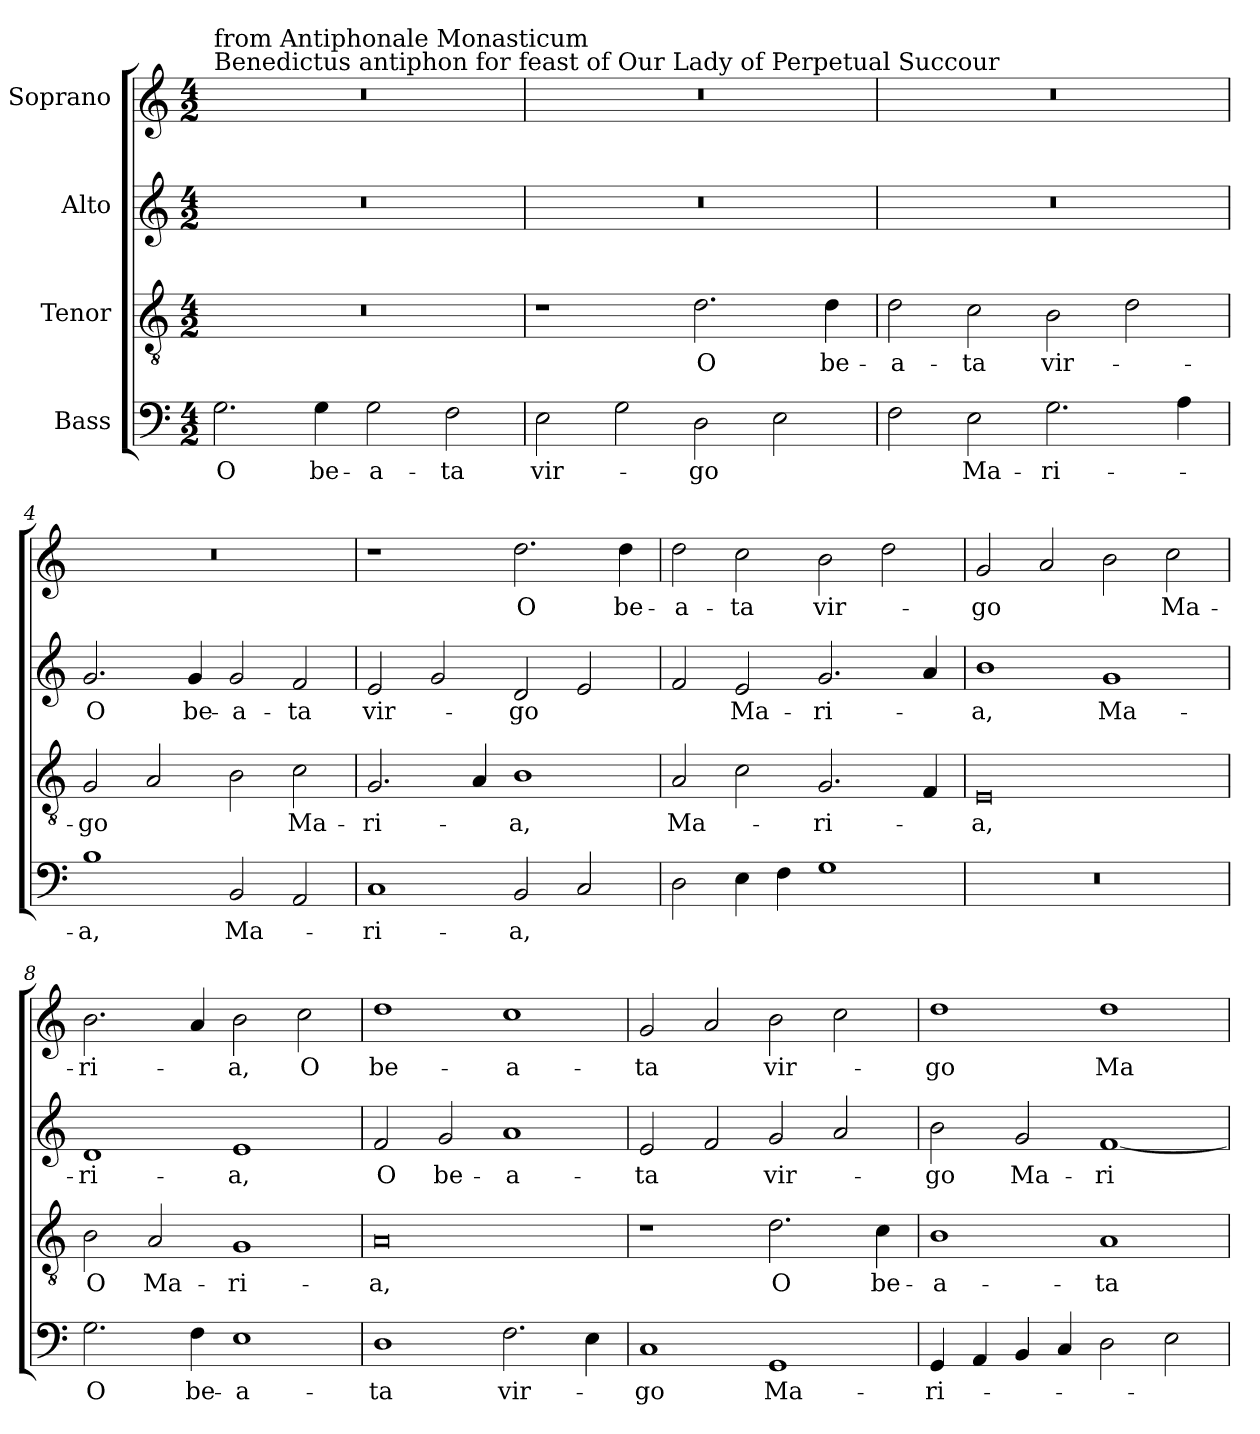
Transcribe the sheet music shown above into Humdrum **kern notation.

**kern	**text	**kern	**text	**kern	**text	**kern	**text
*part4	*part4	*part3	*part3	*part2	*part2	*part1	*part1
*staff4	*staff4	*staff3	*staff3	*staff2	*staff2	*staff1	*staff1
*I"Bass	*	*I"Tenor	*	*I"Alto	*	*I"Soprano	*
*clefF4	*	*clefGv2	*	*clefG2	*	*clefG2	*
*k[]	*	*k[]	*	*k[]	*	*k[]	*
*C:	*	*C:	*	*C:	*	*C:	*
*M4/2	*	*M4/2	*	*M4/2	*	*M4/2	*
=1	=1	=1	=1	=1	=1	=1	=1
!	!	!	!	!	!	!LO:TX:a:t=from Antiphonale Monasticum\nBenedictus antiphon for feast of Our Lady of Perpetual Succour	!
!	!LO:LY:b	!	!	!	!	!	!
2.G\	O	0r	.	0r	.	0r	.
!	!LO:LY:b	!	!	!	!	!	!
4G\	be-	.	.	.	.	.	.
!	!LO:LY:b	!	!	!	!	!	!
2G\	-a-	.	.	.	.	.	.
!	!LO:LY:b	!	!	!	!	!	!
2F\	-ta	.	.	.	.	.	.
=2	=2	=2	=2	=2	=2	=2	=2
!	!LO:LY:b	!	!	!	!	!	!
2E\	vir-	1r	.	0r	.	0r	.
2G\	.	.	.	.	.	.	.
!	!LO:LY:b	!	!LO:LY:b	!	!	!	!
2D\	-go	2.d\	O	.	.	.	.
2E\	.	.	.	.	.	.	.
!	!	!	!LO:LY:b	!	!	!	!
.	.	4d\	be-	.	.	.	.
=3	=3	=3	=3	=3	=3	=3	=3
!	!	!	!LO:LY:b	!	!	!	!
2F\	.	2d\	-a-	0r	.	0r	.
!	!LO:LY:b	!	!LO:LY:b	!	!	!	!
2E\	Ma-	2c\	-ta	.	.	.	.
!	!LO:LY:b	!	!LO:LY:b	!	!	!	!
2.G\	-ri-	2B\	vir-	.	.	.	.
.	.	2d\	.	.	.	.	.
4A\	.	.	.	.	.	.	.
=4	=4	=4	=4	=4	=4	=4	=4
!	!LO:LY:b	!	!LO:LY:b	!	!LO:LY:b	!	!
1B	-a,	2G/	-go	2.g/	O	0r	.
.	.	2A/	.	.	.	.	.
!	!	!	!	!	!LO:LY:b	!	!
.	.	.	.	4g/	be-	.	.
!	!LO:LY:b	!	!	!	!LO:LY:b	!	!
2BB/	Ma-	2B\	.	2g/	-a-	.	.
!	!	!	!LO:LY:b	!	!LO:LY:b	!	!
2AA/	.	2c\	Ma-	2f/	-ta	.	.
=5	=5	=5	=5	=5	=5	=5	=5
!	!LO:LY:b	!	!LO:LY:b	!	!LO:LY:b	!	!
1C	-ri-	2.G/	-ri-	2e/	vir-	1r	.
.	.	.	.	2g/	.	.	.
.	.	4A/	.	.	.	.	.
!	!LO:LY:b	!	!LO:LY:b	!	!LO:LY:b	!	!LO:LY:b
2BB/	-a,	1B	-a,	2d/	-go	2.dd\	O
2C/	.	.	.	2e/	.	.	.
!	!	!	!	!	!	!	!LO:LY:b
.	.	.	.	.	.	4dd\	be-
=6	=6	=6	=6	=6	=6	=6	=6
!	!	!	!LO:LY:b	!	!	!	!LO:LY:b
2D\	.	2A/	Ma-	2f/	.	2dd\	-a-
!	!	!	!	!	!LO:LY:b	!	!LO:LY:b
4E\	.	2c\	.	2e/	Ma-	2cc\	-ta
4F\	.	.	.	.	.	.	.
!	!	!	!LO:LY:b	!	!LO:LY:b	!	!LO:LY:b
1G	.	2.G/	-ri-	2.g/	-ri-	2b\	vir-
.	.	.	.	.	.	2dd\	.
.	.	4F/	.	4a/	.	.	.
!!LO:LB:g=z
=7	=7	=7	=7	=7	=7	=7	=7
!	!	!	!LO:LY:b	!	!LO:LY:b	!	!LO:LY:b
0r	.	0E	-a,	1b	-a,	2g/	-go
.	.	.	.	.	.	2a/	.
!	!	!	!	!	!LO:LY:b	!	!
.	.	.	.	1g	Ma-	2b\	.
!	!	!	!	!	!	!	!LO:LY:b
.	.	.	.	.	.	2cc\	Ma-
=8	=8	=8	=8	=8	=8	=8	=8
!	!LO:LY:b	!	!LO:LY:b	!	!LO:LY:b	!	!LO:LY:b
2.G\	O	2B\	O	1d	-ri-	2.b\	-ri-
!	!	!	!LO:LY:b	!	!	!	!
.	.	2A/	Ma-	.	.	.	.
!	!LO:LY:b	!	!	!	!	!	!
4F\	be-	.	.	.	.	4a/	.
!	!LO:LY:b	!	!LO:LY:b	!	!LO:LY:b	!	!LO:LY:b
1E	-a-	1G	-ri-	1e	-a,	2b\	-a,
!	!	!	!	!	!	!	!LO:LY:b
.	.	.	.	.	.	2cc\	O
=9	=9	=9	=9	=9	=9	=9	=9
!	!LO:LY:b	!	!LO:LY:b	!	!LO:LY:b	!	!LO:LY:b
1D	-ta	0A	-a,	2f/	O	1dd	be-
!	!	!	!	!	!LO:LY:b	!	!
.	.	.	.	2g/	be-	.	.
!	!LO:LY:b	!	!	!	!LO:LY:b	!	!LO:LY:b
2.F\	vir-	.	.	1a	-a-	1cc	-a-
4E\	.	.	.	.	.	.	.
=10	=10	=10	=10	=10	=10	=10	=10
!	!LO:LY:b	!	!	!	!LO:LY:b	!	!LO:LY:b
1C	-go	1r	.	2e/	-ta	2g/	-ta
.	.	.	.	2f/	.	2a/	.
!	!LO:LY:b	!	!LO:LY:b	!	!LO:LY:b	!	!LO:LY:b
1GG	Ma-	2.d\	O	2g/	vir-	2b\	vir-
.	.	.	.	2a/	.	2cc\	.
!	!	!	!LO:LY:b	!	!	!	!
.	.	4c\	be-	.	.	.	.
=11	=11	=11	=11	=11	=11	=11	=11
!	!LO:LY:b	!	!LO:LY:b	!	!LO:LY:b	!	!LO:LY:b
4GG/	-ri-	1B	-a-	2b\	-go	1dd	-go
4AA/	.	.	.	.	.	.	.
!	!	!	!	!	!LO:LY:b	!	!
4BB/	.	.	.	2g/	Ma-	.	.
4C/	.	.	.	.	.	.	.
!	!	!	!LO:LY:b	!	!LO:LY:b	!	!LO:LY:b
2D\	.	1A	-ta	[1f	-ri-	1dd	Ma-
2E\	.	.	.	.	.	.	.
=	=	=	=	=	=	=	=
*-	*-	*-	*-	*-	*-	*-	*-
